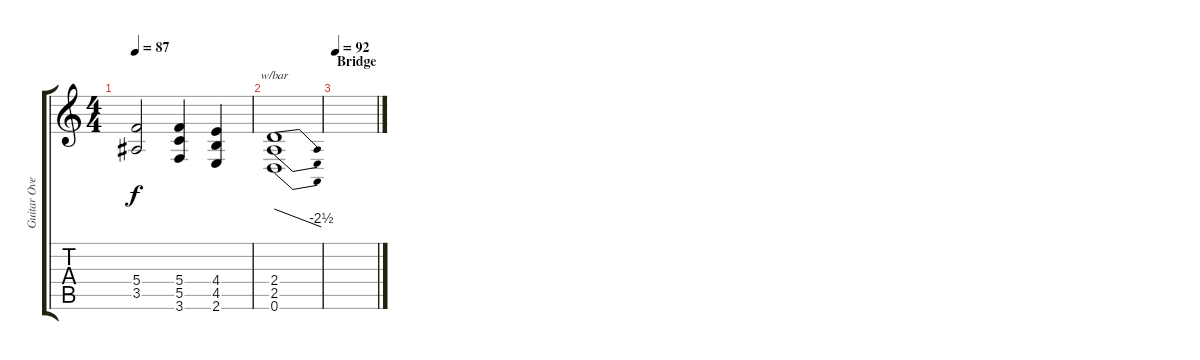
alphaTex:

\track ("Guitar Overdub" "Guitar Ove") {instrument overdrivenguitar}
\staff {score tabs}
\tuning (D4 A3 F3 C3 G2 D2) {hide}
\ts (4 4)
\tempo 87
\clef g2
\ks c
(5.4 3.5).2{dy f} (5.4 5.5 3.6).4 (4.4 4.5 2.6).4 |
(2.4 2.5 0.6).1{tbe (dive default 0 0 60 -10)} |
\section ("" "Bridge")
\tempo 92
